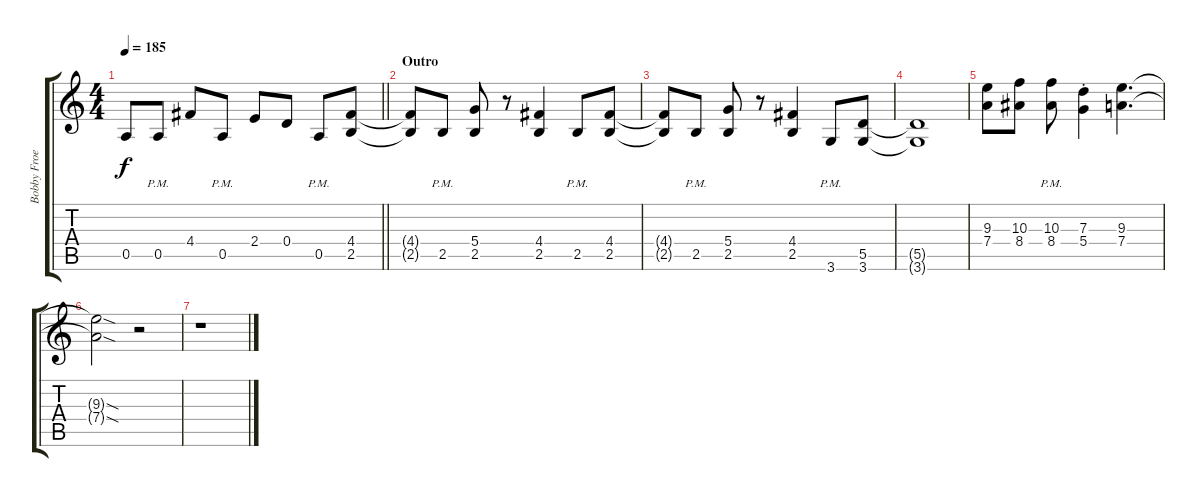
\track ("Bobby Froese" "Bobby Froe") {instrument distortionguitar}
\staff {score tabs}
\tuning (E4 B3 G3 D3 A2 E2) {hide}
\ts (4 4)
\tempo 185
\clef g2
\barLineRight lightlight
\ks c
0.5{t}.8{dy f} 0.5{pm}.8 4.4.8 0.5{pm}.8 2.4.8 0.4.8 0.5{pm}.8 (4.4 2.5).8 |
\section ("" "Outro")
(4.4{t} 2.5{t}).8 2.5{pm}.8 (5.4 2.5).8 r.8 (4.4 2.5).4 2.5{pm}.8 (4.4 2.5).8 |
(4.4{t} 2.5{t}).8 2.5{pm}.8 (5.4 2.5).8 r.8 (4.4 2.5).4 3.6{pm}.8 (5.5 3.6).8 |
(5.5{t} 3.6{t}).1 |
(9.3 7.4).8 (10.3 8.4).8 (10.3{pm} 8.4{pm}).8 (7.3 5.4{st}).4 (9.3 7.4).4{d} |
(9.3{sod t} 7.4{sod t}).2 r.2 |
r.1
